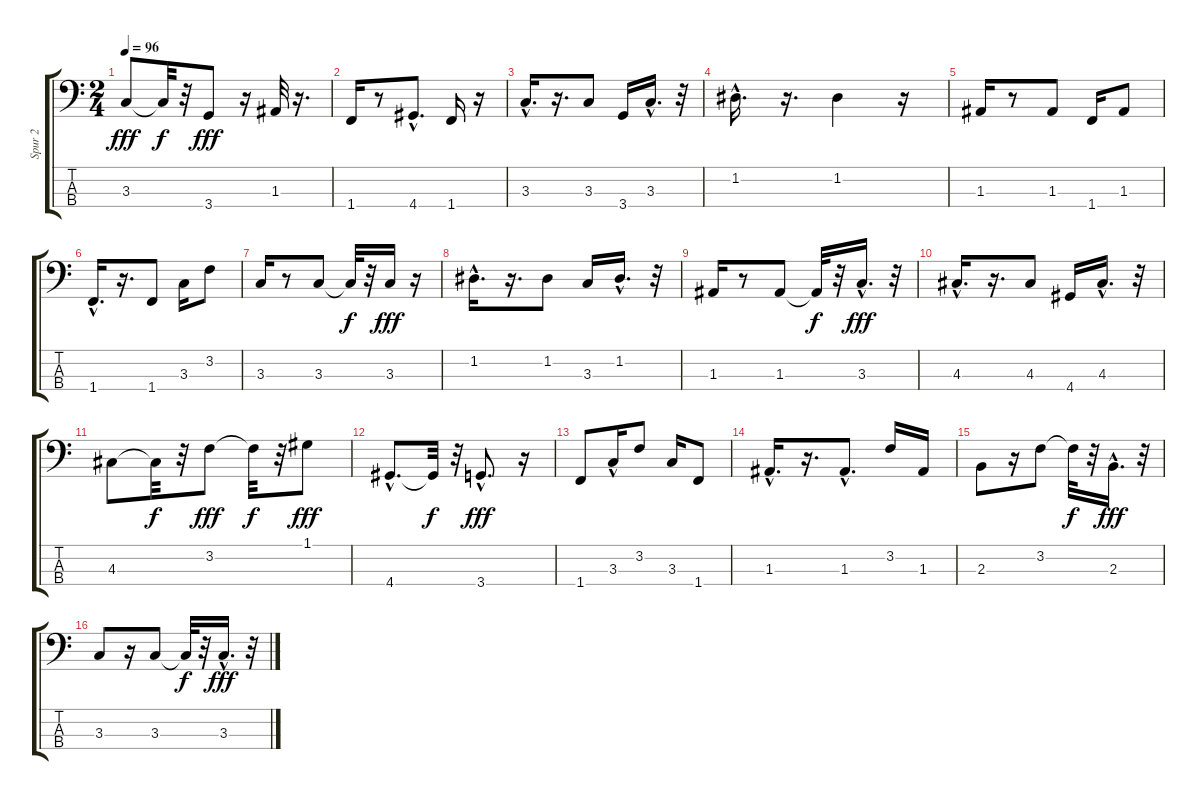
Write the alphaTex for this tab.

\track ("Spur 2" "Spur 2") {instrument electricguitarjazz}
\staff {score tabs}
\tuning (G2 D2 A1 E1) {hide}
\ts (2 4)
\tempo 96
\clef f4
\ks c
3.3.8{dy fff} 3.3{t}.32{dy f} r.32 3.4.8{dy fff} r.16 1.3.32 r.16{d} |
1.4.16 r.8 4.4{hac}.8{d} 1.4.16 r.16 |
3.3{hac}.16{d} r.16{d} 3.3.8 3.4.16 3.3{hac}.16{d} r.32 |
1.2{hac}.16{d} r.16{d} 1.2.4 r.16 |
1.3.16 r.8 1.3.8 1.4.16 1.3.8 |
1.4{hac}.16{d} r.16{d} 1.4.8 3.3.16 3.2.8 |
3.3.16 r.8 3.3.8 3.3{t}.32{dy f} r.32 3.3.16{dy fff} r.16 |
1.2{hac}.16{d} r.16{d} 1.2.8 3.3.16 1.2{hac}.16{d} r.32 |
1.3.16 r.8 1.3.8 1.3{t}.32{dy f} r.32 3.3{hac}.16{d dy fff} r.32 |
4.3{hac}.16{d} r.16{d} 4.3.8 4.4.16 4.3{hac}.16{d} r.32 |
4.3.8 4.3{t}.32{dy f} r.32 3.2.8{dy fff} 3.2{t}.32{dy f} r.32 1.1.8{dy fff} |
4.4{hac}.8{d} 4.4{t}.32{dy f} r.32 3.4{hac}.8{d dy fff} r.16 |
1.4.8 3.3{hac}.16 3.2.8 3.3.16 1.4.8 |
1.3{hac}.16{d} r.16{d} 1.3{hac}.8{d} 3.2.16 1.3.16 |
2.3.8 r.16 3.2.8 3.2{t}.32{dy f} r.32 2.3{hac}.16{d dy fff} r.32 |
3.3.8 r.16 3.3.8 3.3{t}.32{dy f} r.32 3.3{hac}.16{d dy fff} r.32
